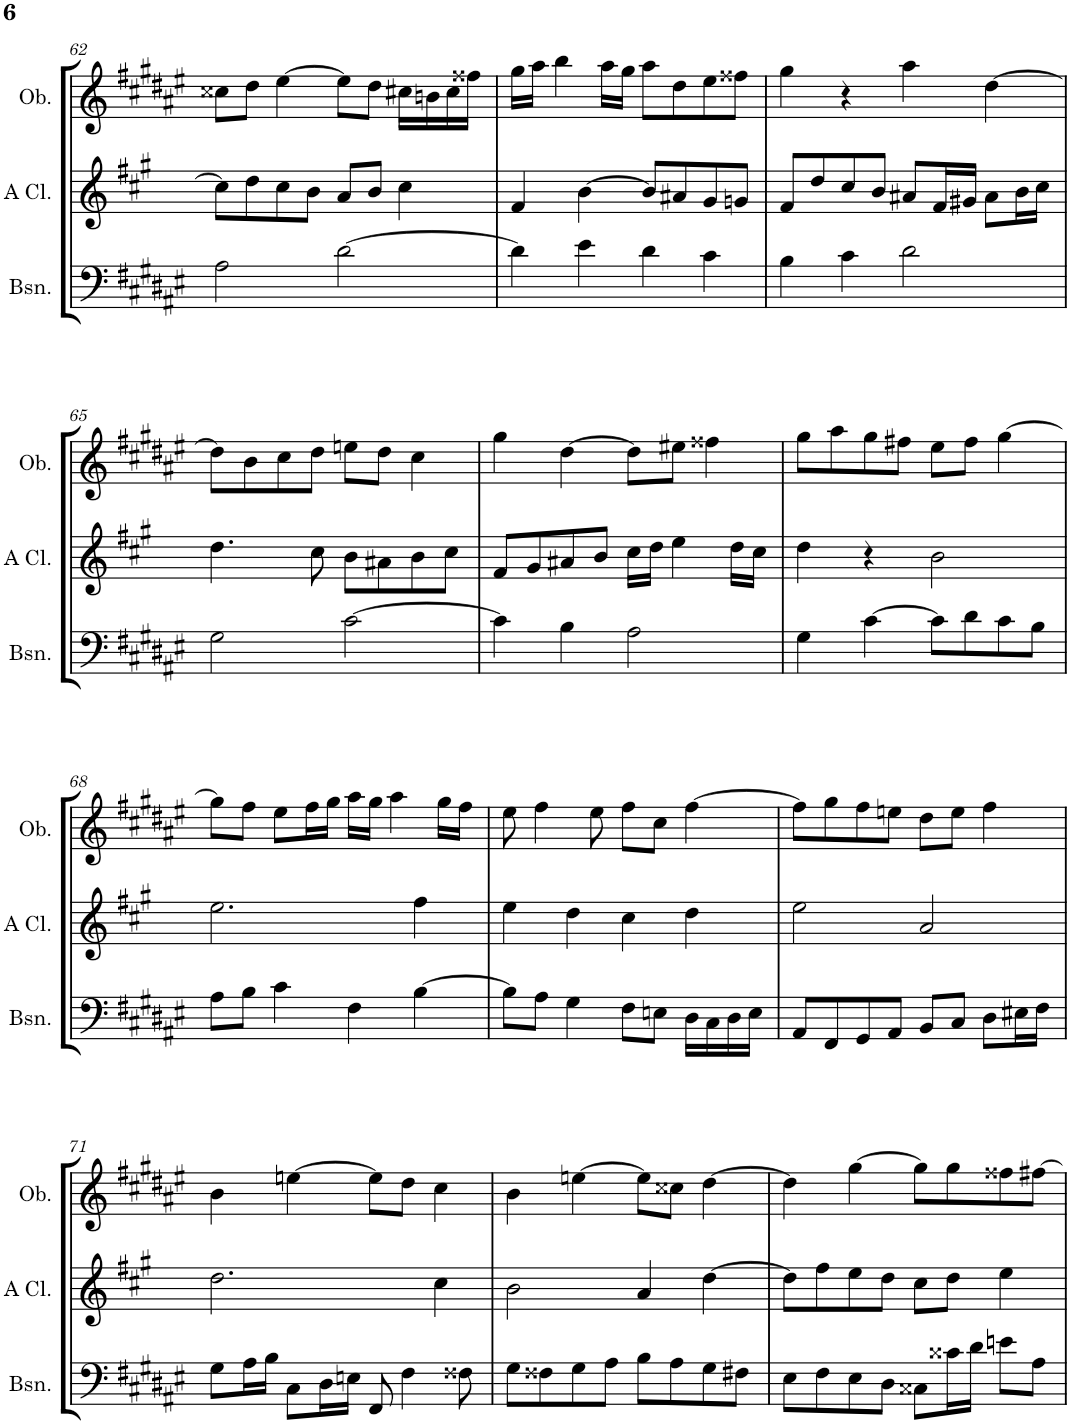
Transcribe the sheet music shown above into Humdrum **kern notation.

**kern	**kern	**kern
*part3	*part2	*part1
*staff3	*staff2	*staff1
*I"Bassoon	*I"A Clarinet	*I"Oboe
*I'Bsn.	*I'A Cl.	*I'Ob.
!!LO:PB:g=z
*clefF4	*clefG2	*clefG2
*	*Trd2c3	*
*k[f#c#g#d#a#e#]	*k[f#c#g#]	*k[f#c#g#d#a#e#]
*M4/4	*M4/4	*M4/4
*met(c)	*met(c)	*met(c)
=62	=62	=62
2A#\	8cc#\L]	8cc##X\L
.	8dd\	8dd#\J
.	8cc#\	[4ee#\
.	8b\J	.
[2d#\	8a/L	8ee#\L]
.	8b/J	8dd#\J
.	4cc#\	16cc#X\LL
.	.	16bn\
.	.	16cc#\
.	.	16ff##X\JJ
=63	=63	=63
4d#\]	4f#/	16gg#\LL
.	.	16aa#\JJ
.	.	4bb\
4e#\	[4b\	.
.	.	16aa#\LL
.	.	16gg#\JJ
4d#\	8b/L]	8aa#\L
.	8a#X/	8dd#\
4c#\	8g#/	8ee#\
.	8gn/J	8ff##X\J
=64	=64	=64
4B\	8f#/L	4gg#\
.	8dd/	.
4c#\	8cc#/	4r
.	8b/J	.
2d#\	8a#X/L	4aa#\
.	16f#/L	.
.	16g#X/JJ	.
.	8a#\L	[4dd#\
.	16b\L	.
.	16cc#\JJ	.
!!LO:LB:g=z
=65	=65	=65
2G#\	4.dd\	8dd#\L]
.	.	8b\
.	.	8cc#\
.	8cc#\	8dd#\J
[2c#\	8b\L	8een\L
.	8a#X\	8dd#\J
.	8b\	4cc#\
.	8cc#\J	.
=66	=66	=66
4c#\]	8f#/L	4gg#\
.	8g#/	.
4B\	8a#X/	[4dd#\
.	8b/J	.
2A#\	16cc#\LL	8dd#\L]
.	16dd\JJ	.
.	4ee\	8ee#X\J
.	.	4ff##X\
.	16dd\LL	.
.	16cc#\JJ	.
=67	=67	=67
4G#\	4dd\	8gg#\L
.	.	8aa#\
[4c#\	4r	8gg#\
.	.	8ff#X\J
8c#\L]	2b\	8ee#\L
8d#\	.	8ff#\J
8c#\	.	[4gg#\
8B\J	.	.
!!LO:LB:g=z
=68	=68	=68
8A#\L	2.ee\	8gg#\L]
8B\J	.	8ff#\J
4c#\	.	8ee#\L
.	.	16ff#\L
.	.	16gg#\JJ
4F#\	.	16aa#\LL
.	.	16gg#\JJ
.	.	4aa#\
[4B\	4ff#\	.
.	.	16gg#\LL
.	.	16ff#\JJ
=69	=69	=69
8B\L]	4ee\	8ee#\
8A#\J	.	4ff#\
4G#\	4dd\	.
.	.	8ee#\
8F#\L	4cc#\	8ff#\L
8En\J	.	8cc#\J
16D#\LL	4dd\	[4ff#\
16C#\	.	.
16D#\	.	.
16E\JJ	.	.
=70	=70	=70
8AA#/L	2ee\	8ff#\L]
8FF#/	.	8gg#\
8GG#/	.	8ff#\
8AA#/J	.	8een\J
8BB/L	2a/	8dd#\L
8C#/J	.	8ee\J
8D#\L	.	4ff#\
16E#X\L	.	.
16F#\JJ	.	.
!!LO:LB:g=z
=71	=71	=71
8G#\L	2.dd\	4b\
16A#\L	.	.
16B\JJ	.	.
8C#\L	.	[4een\
16D#\L	.	.
16En\JJ	.	.
8FF#/	.	8ee\L]
4F#\	.	8dd#\J
.	4cc#\	4cc#\
8F##X\	.	.
=72	=72	=72
8G#\L	2b\	4b\
8F##X\	.	.
8G#\	.	[4een\
8A#\J	.	.
8B\L	4a/	8ee\L]
8A#\	.	8cc##X\J
8G#\	[4dd\	[4dd#\
8F#X\J	.	.
=73	=73	=73
8E#\L	8dd\L]	4dd#\]
8F#\	8ff#\	.
8E#\	8ee\	[4gg#\
8D#\J	8dd\J	.
8C##X\L	8cc#\L	8gg#\L]
16c##X\L	8dd\J	8gg#\
16d#\JJ	.	.
8en\L	4ee\	8ff##X\
8A#\J	.	[8ff#X\J
=	=	=
*-	*-	*-
